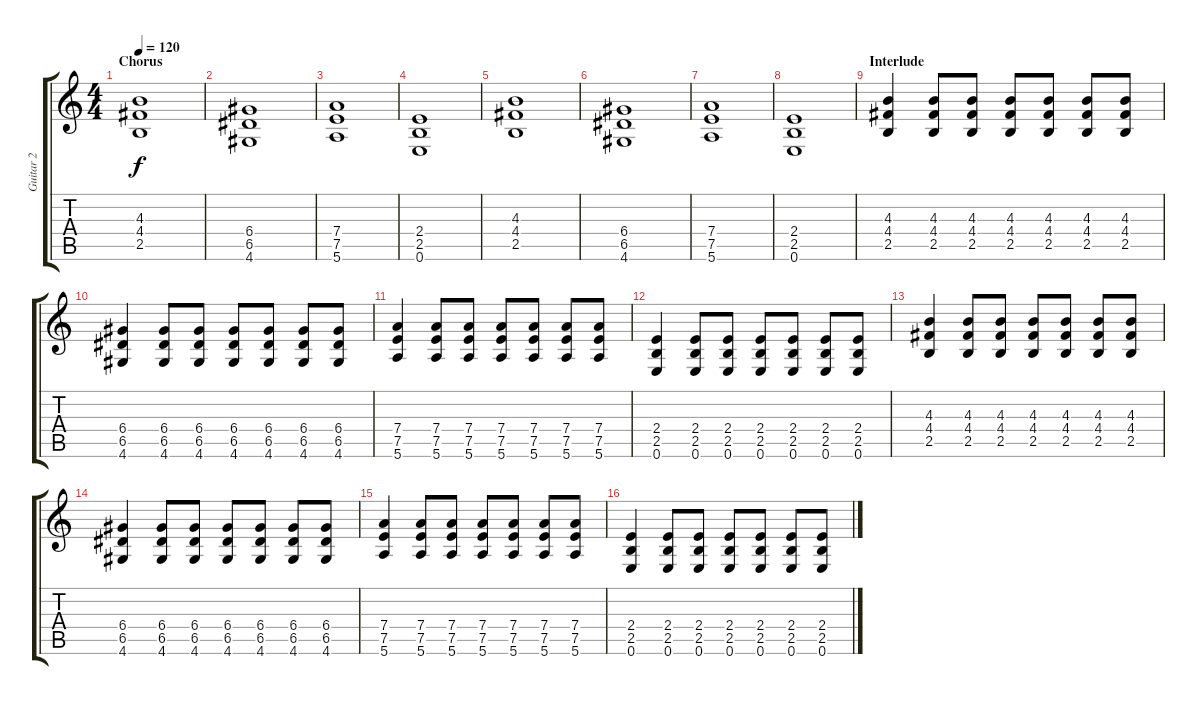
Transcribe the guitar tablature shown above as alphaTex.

\track ("Guitar 2" "Guitar 2") {instrument distortionguitar}
\staff {score tabs}
\tuning (E4 B3 G3 D3 A2 E2) {hide}
\ts (4 4)
\section ("" "Chorus")
\tempo 120
\clef g2
\ks c
(4.3 4.4 2.5).1{dy f} |
(6.4 6.5 4.6).1 |
(7.4 7.5 5.6).1 |
(2.4 2.5 0.6).1 |
(4.3 4.4 2.5).1 |
(6.4 6.5 4.6).1 |
(7.4 7.5 5.6).1 |
(2.4 2.5 0.6).1 |
\section ("" "Interlude")
(4.3 4.4 2.5).4 (4.3 4.4 2.5).8 (4.3 4.4 2.5).8 (4.3 4.4 2.5).8 (4.3 4.4 2.5).8 (4.3 4.4 2.5).8 (4.3 4.4 2.5).8 |
(6.4 6.5 4.6).4 (6.4 6.5 4.6).8 (6.4 6.5 4.6).8 (6.4 6.5 4.6).8 (6.4 6.5 4.6).8 (6.4 6.5 4.6).8 (6.4 6.5 4.6).8 |
(7.4 7.5 5.6).4 (7.4 7.5 5.6).8 (7.4 7.5 5.6).8 (7.4 7.5 5.6).8 (7.4 7.5 5.6).8 (7.4 7.5 5.6).8 (7.4 7.5 5.6).8 |
(2.4 2.5 0.6).4 (2.4 2.5 0.6).8 (2.4 2.5 0.6).8 (2.4 2.5 0.6).8 (2.4 2.5 0.6).8 (2.4 2.5 0.6).8 (2.4 2.5 0.6).8 |
(4.3 4.4 2.5).4 (4.3 4.4 2.5).8 (4.3 4.4 2.5).8 (4.3 4.4 2.5).8 (4.3 4.4 2.5).8 (4.3 4.4 2.5).8 (4.3 4.4 2.5).8 |
(6.4 6.5 4.6).4 (6.4 6.5 4.6).8 (6.4 6.5 4.6).8 (6.4 6.5 4.6).8 (6.4 6.5 4.6).8 (6.4 6.5 4.6).8 (6.4 6.5 4.6).8 |
(7.4 7.5 5.6).4 (7.4 7.5 5.6).8 (7.4 7.5 5.6).8 (7.4 7.5 5.6).8 (7.4 7.5 5.6).8 (7.4 7.5 5.6).8 (7.4 7.5 5.6).8 |
(2.4 2.5 0.6).4 (2.4 2.5 0.6).8 (2.4 2.5 0.6).8 (2.4 2.5 0.6).8 (2.4 2.5 0.6).8 (2.4 2.5 0.6).8 (2.4 2.5 0.6).8
